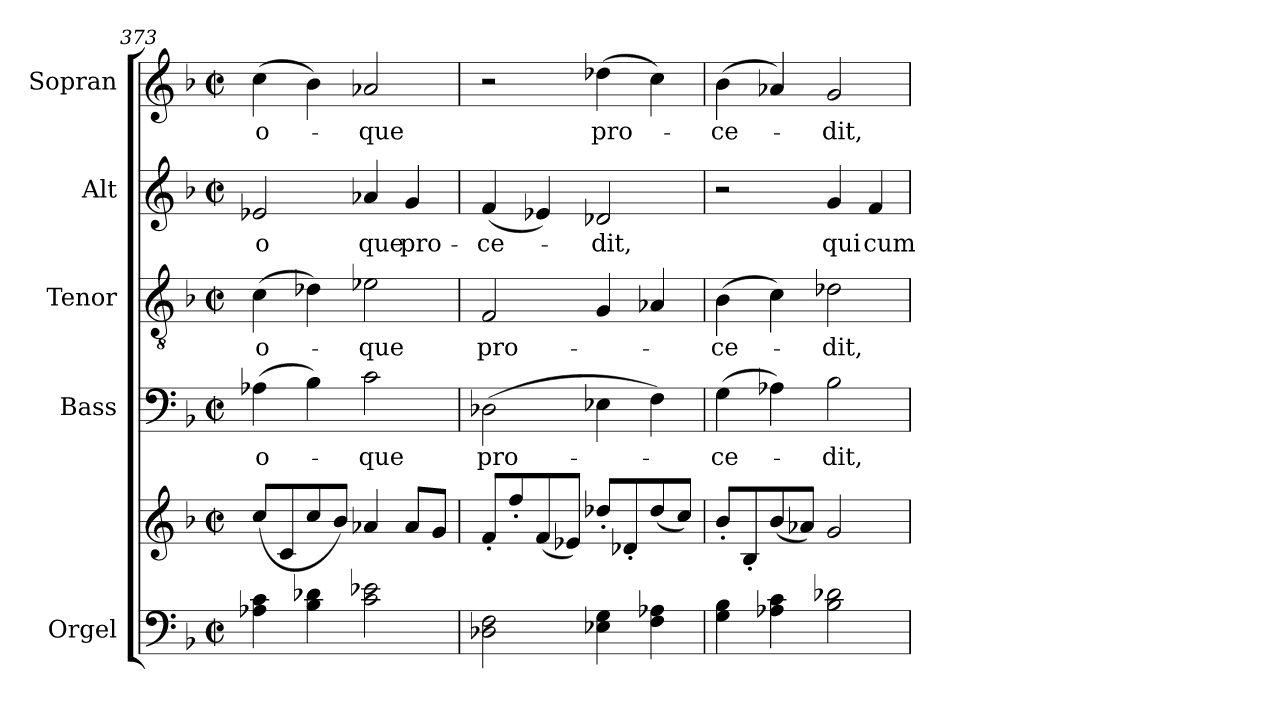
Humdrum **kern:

**kern	**kern	**kern	**text	**kern	**text	**kern	**text	**kern	**text
*part5	*part5	*part4	*part4	*part3	*part3	*part2	*part2	*part1	*part1
*staff6	*staff5	*staff4	*staff4	*staff3	*staff3	*staff2	*staff2	*staff1	*staff1
*I"Orgel	*	*I"Bass	*	*I"Tenor	*	*I"Alt	*	*I"Sopran	*
*I'Org.	*	*I'B.	*	*I'T.	*	*I'A.	*	*I'S.	*
*clefF4	*clefG2	*clefF4	*	*clefGv2	*	*clefG2	*	*clefG2	*
*k[b-]	*k[b-]	*k[b-]	*	*k[b-]	*	*k[b-]	*	*k[b-]	*
*F:	*F:	*F:	*	*F:	*	*F:	*	*F:	*
*M2/2	*M2/2	*M2/2	*	*M2/2	*	*M2/2	*	*M2/2	*
*met(c|)	*met(c|)	*met(c|)	*	*met(c|)	*	*met(c|)	*	*met(c|)	*
=373	=373	=373	=373	=373	=373	=373	=373	=373	=373
!	!	!	!LO:LY:b	!	!LO:LY:b	!	!LO:LY:b	!	!LO:LY:b
4A-X\ 4c\	(<8cc/L	(>4A-X\	-o-	(>4c\	-o-	2e-X/	-o	(>4cc\	-o-
.	8c/	.	.	.	.	.	.	.	.
4B-\ 4d-X\	8cc/	4B-\)	.	4d-X\)	.	.	.	4b-\)	.
.	8b-/J)	.	.	.	.	.	.	.	.
!	!	!	!LO:LY:b	!	!LO:LY:b	!	!LO:LY:b	!	!LO:LY:b
2c\ 2e-X\	4a-X/	2c\	-que	2e-X\	-que	4a-X/	que	2a-X/	-que
!	!	!	!	!	!	!	!LO:LY:b	!	!
.	8a-/L	.	.	.	.	4g/	pro-	.	.
.	8g/J	.	.	.	.	.	.	.	.
=374	=374	=374	=374	=374	=374	=374	=374	=374	=374
!	!	!	!LO:LY:b	!	!LO:LY:b	!	!LO:LY:b	!	!
2D-X\ 2F\	8f'</L	(>2D-X\	pro-	2F/	pro-	(<4f/	-ce-	2r	.
.	8ff'</	.	.	.	.	.	.	.	.
.	(<8f/	.	.	.	.	4e-X/)	.	.	.
.	8e-X/J)	.	.	.	.	.	.	.	.
!	!	!	!	!	!	!	!LO:LY:b	!	!LO:LY:b
4E-X\ 4G\	8dd-X'</L	4E-X\	.	4G/	.	2d-X/	-dit,	(>4dd-X\	pro-
.	8d-X'</	.	.	.	.	.	.	.	.
4F\ 4A-X\	(<8dd-/	4F\)	.	4A-X/	.	.	.	4cc\)	.
.	8cc/J)	.	.	.	.	.	.	.	.
=375	=375	=375	=375	=375	=375	=375	=375	=375	=375
!	!	!	!LO:LY:b	!	!LO:LY:b	!	!	!	!LO:LY:b
4G\ 4B-\	8b-'</L	(>4G\	-ce-	(>4B-\	-ce-	2r	.	(>4b-\	-ce-
.	8B-'</	.	.	.	.	.	.	.	.
4A-X\ 4c\	(<8b-/	4A-X\)	.	4c\)	.	.	.	4a-X/)	.
.	8a-X/J)	.	.	.	.	.	.	.	.
!	!	!	!LO:LY:b	!	!LO:LY:b	!	!LO:LY:b	!	!LO:LY:b
2B-\ 2d-X\	2g/	2B-\	-dit,	2d-X\	-dit,	4g/	qui	2g/	-dit,
!	!	!	!	!	!	!	!LO:LY:b	!	!
.	.	.	.	.	.	4f/	cum	.	.
=	=	=	=	=	=	=	=	=	=
*-	*-	*-	*-	*-	*-	*-	*-	*-	*-
